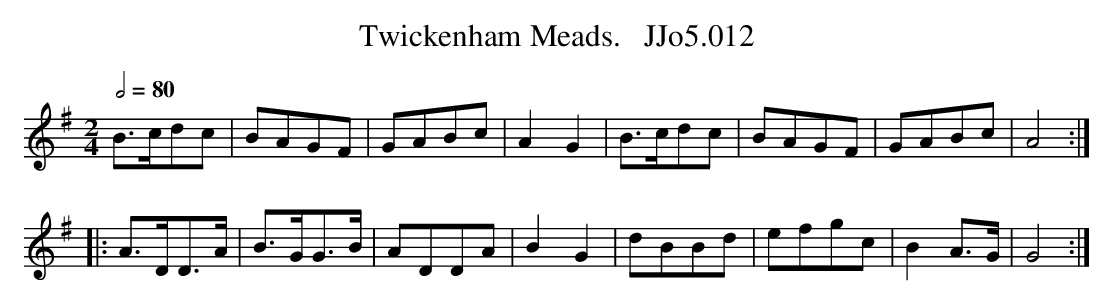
X:1
T:Twickenham Meads.   JJo5.012
M:2/4
L:1/8
Q:1/2=80
K:G
B>cdc|BAGF|GABc|A2G2|B>cdc|BAGF|GABc|A4 :|
|: A>DD>A|B>GG>B|ADDA|B2G2|dBBd|efgc|B2 A>G|G4 :|
